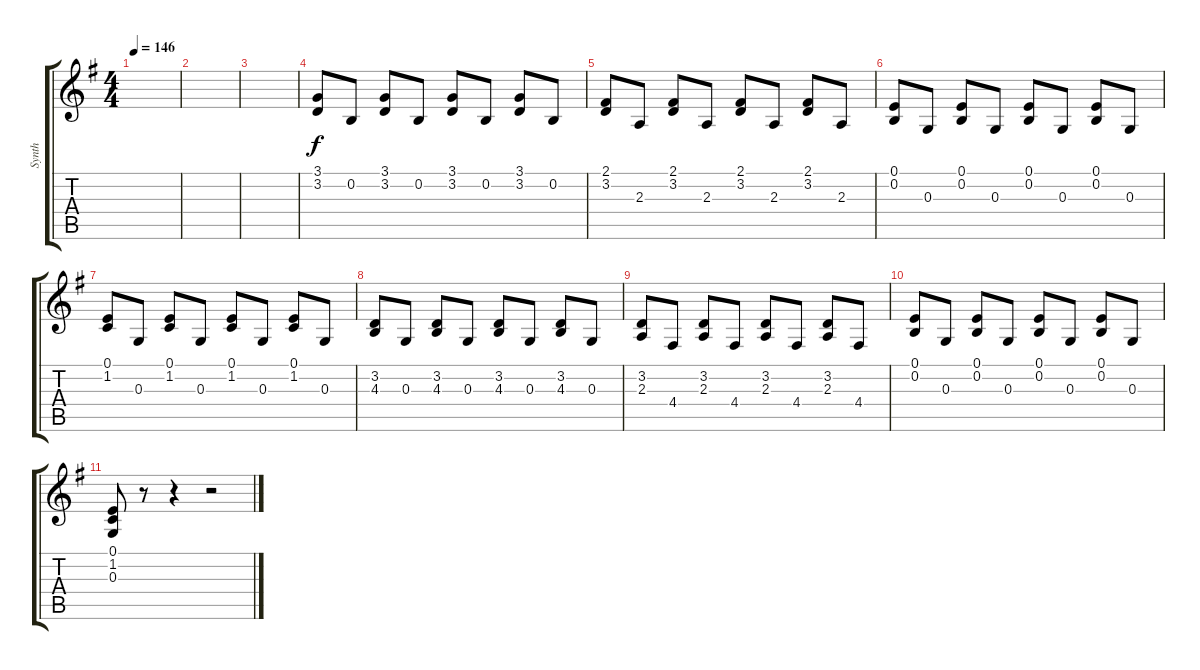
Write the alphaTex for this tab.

\track ("Synth" "Synth") {instrument pad3polysynth}
\staff {score tabs}
\tuning (E4 B3 G3 D3 A2 E2) {hide}
\ts (4 4)
\tempo 146
\clef g2
\ks g
|
|
|
(3.1 3.2).8 0.2.8 (3.1 3.2).8 0.2.8 (3.1 3.2).8 0.2.8 (3.1 3.2).8 0.2.8 |
(2.1 3.2).8 2.3.8 (2.1 3.2).8 2.3.8 (2.1 3.2).8 2.3.8 (2.1 3.2).8 2.3.8 |
(0.1 0.2).8 0.3.8 (0.1 0.2).8 0.3.8 (0.1 0.2).8 0.3.8 (0.1 0.2).8 0.3.8 |
(0.1 1.2).8 0.3.8 (0.1 1.2).8 0.3.8 (0.1 1.2).8 0.3.8 (0.1 1.2).8 0.3.8 |
(3.2 4.3).8 0.3.8 (3.2 4.3).8 0.3.8 (3.2 4.3).8 0.3.8 (3.2 4.3).8 0.3.8 |
(3.2 2.3).8 4.4.8 (3.2 2.3).8 4.4.8 (3.2 2.3).8 4.4.8 (3.2 2.3).8 4.4.8 |
(0.1 0.2).8 0.3.8 (0.1 0.2).8 0.3.8 (0.1 0.2).8 0.3.8 (0.1 0.2).8 0.3.8 |
(0.1 1.2 0.3).8 r.8 r.4 r.2
